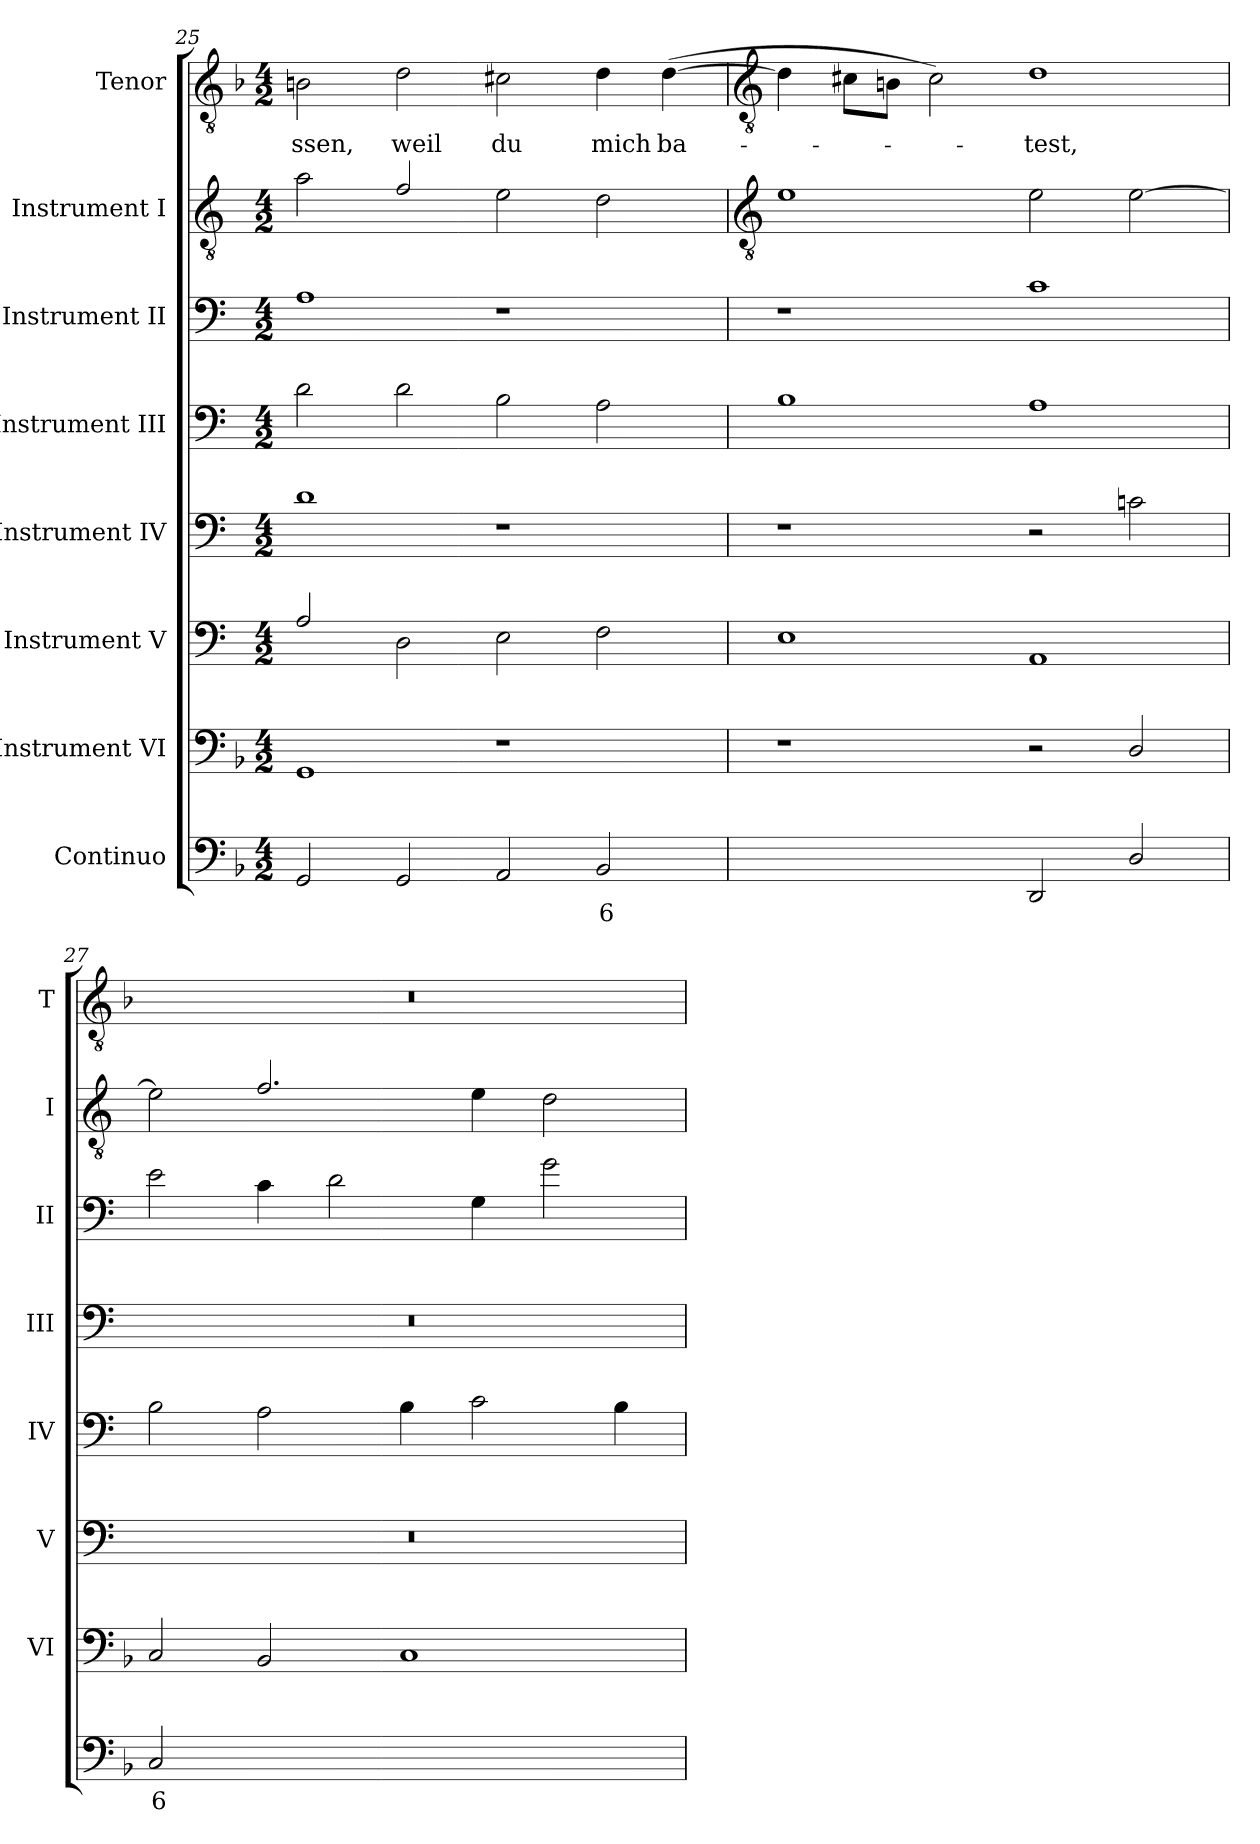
**kern	**text	**kern	**kern	**kern	**kern	**kern	**kern	**kern	**text
*part8	*part8	*part7	*part6	*part5	*part4	*part3	*part2	*part1	*part1
*staff8	*staff8	*staff7	*staff6	*staff5	*staff4	*staff3	*staff2	*staff1	*staff1
*I"Continuo	*	*I"Instrument VI	*I"Instrument V	*I"Instrument IV	*I"Instrument III	*I"Instrument II	*I"Instrument I	*I"Tenor	*
*	*	*I'VI	*I'V	*I'IV	*I'III	*I'II	*I'I	*I'T	*
*clefF4	*	*clefF4	*clefF4	*clefF4	*clefF4	*clefF4	*clefGv2	*clefGv2	*
*	*	*	*ITrd4c7	*ITrd4c7	*ITrd4c7	*ITrd4c7	*ITrd4c7	*	*
*k[b-]	*	*k[b-]	*k[b-]	*k[b-]	*k[b-]	*k[b-]	*k[b-]	*k[b-]	*
*F:	*	*F:	*F:	*F:	*F:	*F:	*F:	*F:	*
*M4/2	*	*M4/2	*M4/2	*M4/2	*M4/2	*M4/2	*M4/2	*M4/2	*
=25	=25	=25	=25	=25	=25	=25	=25	=25	=25
!	!	!	!	!	!	!	!	!	!LO:LY:b
2GG	.	1GG	2D/	1G	2G	1D	2d	2Bn	ssen,
!	!	!	!	!	!	!	!	!	!LO:LY:b
2GG	.	.	2GG	.	2G	.	2B-/	2d	weil
!	!	!	!	!	!	!	!	!	!LO:LY:b
2AA	.	1r	2AA	1r	2E	1r	2A	2c#X	du
!	!LO:LY:b	!	!	!	!	!	!	!	!LO:LY:b
2BB-	6	.	2BB-	.	2D	.	2G	4d	mich
!	!	!	!	!	!	!	!	!	!LO:LY:b
.	.	.	.	.	.	.	.	(>[4d	ba-
!!LO:LB:g=z
=26	=26	=26	=26	=26	=26	=26	=26	=26	=26
*	*	*	*	*	*	*	*clefGv2	*clefGv2	*
!	!LO:LY:b	!	!	!	!	!	!	!	!
[2AAyy	4	1r	1AA	1r	1E	1r	1A	4d]	.
.	.	.	.	.	.	.	.	8c#XL	.
.	.	.	.	.	.	.	.	8BnJ	.
2AAyy]	.	.	.	.	.	.	.	2c#)	.
!	!	!	!	!	!	!	!	!	!LO:LY:b
2DD	.	2r	1DD	2r	1D	1F	2A	1d	test,
2D/	.	2D/	.	2Fn	.	.	[2A	.	.
=27	=27	=27	=27	=27	=27	=27	=27	=27	=27
!	!LO:LY:b	!	!	!	!	!	!	!	!
2C	6	2C	0r	2E	0r	2A	2A]	0r	.
!	!LO:LY:b	!	!	!	!	!	!	!	!
[4BB-yy	5	2BB-	.	2D	.	4F	2.B-/	.	.
!	!LO:LY:b	!	!	!	!	!	!	!	!
4BB-yy]	6	.	.	.	.	2G	.	.	.
!	!LO:LY:b	!	!	!	!	!	!	!	!
[4Cyy	3	1C	.	4E	.	.	.	.	.
!	!LO:LY:b	!	!	!	!	!	!	!	!
4Cyy_	4	.	.	2F	.	4C	4A	.	.
!	!LO:LY:b	!	!	!	!	!	!	!	!
4Cyy_	4	.	.	.	.	2c	2G	.	.
!	!LO:LY:b	!	!	!	!	!	!	!	!
4Cyy]	3	.	.	4E	.	.	.	.	.
=	=	=	=	=	=	=	=	=	=
*-	*-	*-	*-	*-	*-	*-	*-	*-	*-
